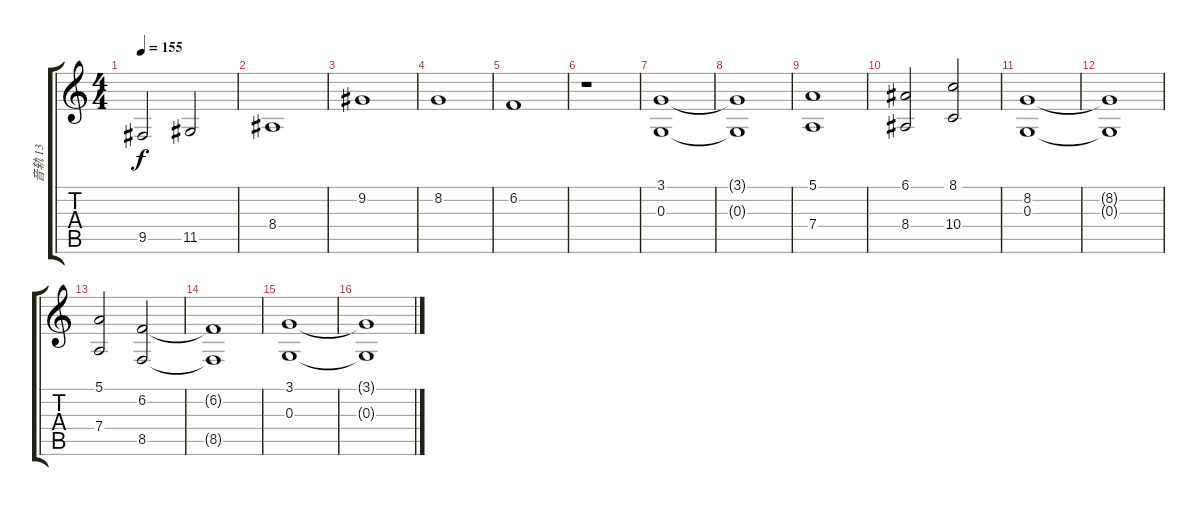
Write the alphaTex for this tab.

\track ("音轨 13" "音轨 13") {instrument synthstrings1}
\staff {score tabs}
\tuning (E4 B3 G3 D3 A2 E2) {hide}
\ts (4 4)
\tempo 155
\clef g2
\ks c
9.5.2{dy f} 11.5.2 |
8.4.1 |
9.2.1 |
8.2.1 |
6.2.1 |
r.1 |
(3.1 0.3).1 |
(3.1{t} 0.3{t}).1 |
(5.1 7.4).1 |
(6.1 8.4).2 (8.1 10.4).2 |
(8.2 0.3).1 |
(8.2{t} 0.3{t}).1 |
(5.1 7.4).2 (6.2 8.5).2 |
(6.2{t} 8.5{t}).1 |
(3.1 0.3).1 |
(3.1{t} 0.3{t}).1
